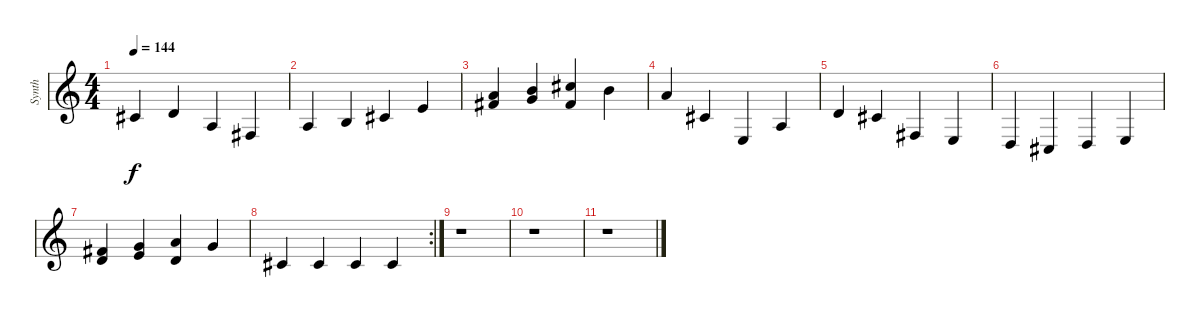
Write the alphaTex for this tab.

\track ("Synth" "Synth") {instrument stringensemble1}
\staff {score}
\tuning (D4 A3 F3 C3 G2 D2) {hide}
\ts (4 4)
\tempo 144
\clef g2
\ks c
4.2.4{dy f} 5.2.4 4.3.4 6.4.4 |
0.2.4 6.3.4 4.2.4 2.1.4 |
(7.1 9.2).4 (9.1 10.2).4 (11.1 9.2).4 9.1.4 |
7.1.4 8.3.4 9.5.4 9.4.4 |
9.3.4 8.3.4 6.4.4 4.4.4 |
2.4.4 1.4.4 2.4.4 4.4.4 |
(4.1 5.2).4 (5.1 7.2).4 (7.1 5.2).4 5.1.4 |
\rc 2
4.2.4 4.2.4 4.2.4 4.2.4 |
r.1 |
r.1 |
r.1
